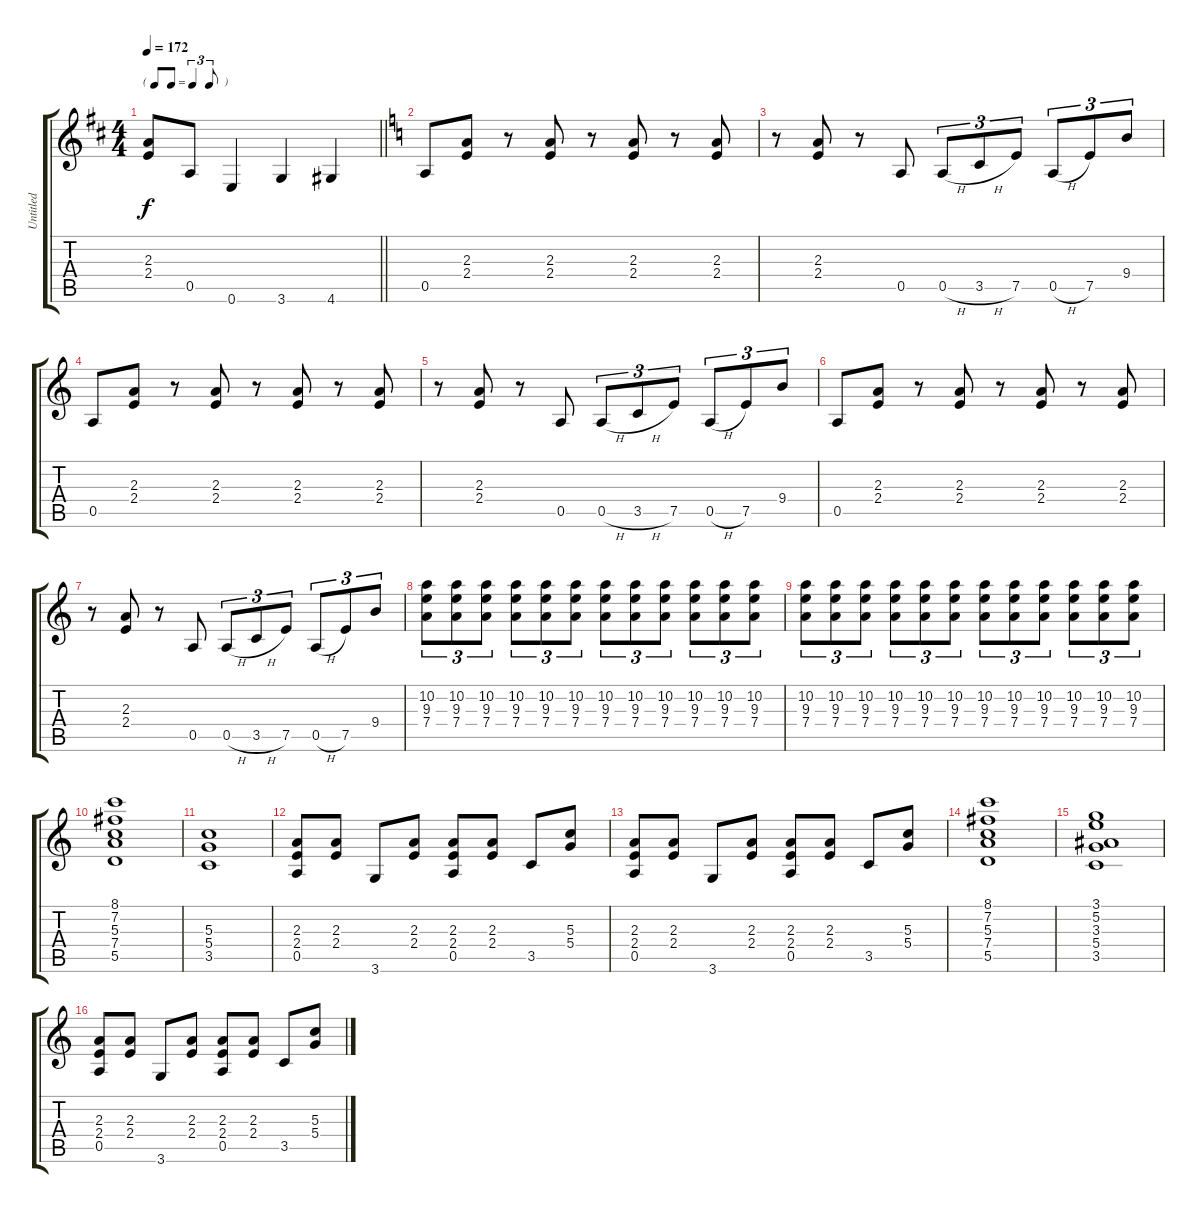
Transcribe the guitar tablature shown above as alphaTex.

\track ("Untitled" "Untitled") {instrument electricguitarclean}
\staff {score tabs}
\tuning (E4 B3 G3 D3 A2 E2) {hide}
\ts (4 4)
\tf triplet8th
\tempo 172
\clef g2
\barLineRight lightlight
\ks d
(2.3{t} 2.4{t}).8{dy f} 0.5.8 0.6.4 3.6.4 4.6.4 |
\ks c
0.5.8 (2.3 2.4).8 r.8 (2.3 2.4).8 r.8 (2.3 2.4).8 r.8 (2.3 2.4).8 |
r.8 (2.3 2.4).8 r.8 0.5.8 0.5{h}.8{tu (3 2)} 3.5{h}.8{tu (3 2)} 7.5.8{tu (3 2)} 0.5{h}.8{tu (3 2)} 7.5.8{tu (3 2)} 9.4.8{tu (3 2)} |
0.5.8 (2.3 2.4).8 r.8 (2.3 2.4).8 r.8 (2.3 2.4).8 r.8 (2.3 2.4).8 |
r.8 (2.3 2.4).8 r.8 0.5.8 0.5{h}.8{tu (3 2)} 3.5{h}.8{tu (3 2)} 7.5.8{tu (3 2)} 0.5{h}.8{tu (3 2)} 7.5.8{tu (3 2)} 9.4.8{tu (3 2)} |
0.5.8 (2.3 2.4).8 r.8 (2.3 2.4).8 r.8 (2.3 2.4).8 r.8 (2.3 2.4).8 |
r.8 (2.3 2.4).8 r.8 0.5.8 0.5{h}.8{tu (3 2)} 3.5{h}.8{tu (3 2)} 7.5.8{tu (3 2)} 0.5{h}.8{tu (3 2)} 7.5.8{tu (3 2)} 9.4.8{tu (3 2)} |
(10.2 9.3 7.4).8{tu (3 2)} (10.2 9.3 7.4).8{tu (3 2)} (10.2 9.3 7.4).8{tu (3 2)} (10.2 9.3 7.4).8{tu (3 2)} (10.2 9.3 7.4).8{tu (3 2)} (10.2 9.3 7.4).8{tu (3 2)} (10.2 9.3 7.4).8{tu (3 2)} (10.2 9.3 7.4).8{tu (3 2)} (10.2 9.3 7.4).8{tu (3 2)} (10.2 9.3 7.4).8{tu (3 2)} (10.2 9.3 7.4).8{tu (3 2)} (10.2 9.3 7.4).8{tu (3 2)} |
(10.2 9.3 7.4).8{tu (3 2)} (10.2 9.3 7.4).8{tu (3 2)} (10.2 9.3 7.4).8{tu (3 2)} (10.2 9.3 7.4).8{tu (3 2)} (10.2 9.3 7.4).8{tu (3 2)} (10.2 9.3 7.4).8{tu (3 2)} (10.2 9.3 7.4).8{tu (3 2)} (10.2 9.3 7.4).8{tu (3 2)} (10.2 9.3 7.4).8{tu (3 2)} (10.2 9.3 7.4).8{tu (3 2)} (10.2 9.3 7.4).8{tu (3 2)} (10.2 9.3 7.4).8{tu (3 2)} |
(8.1 7.2 5.3 7.4 5.5).1 |
(5.3 5.4 3.5).1 |
(2.3 2.4 0.5).8 (2.3 2.4).8 3.6.8 (2.3 2.4).8 (2.3 2.4 0.5).8 (2.3 2.4).8 3.5.8 (5.3 5.4).8 |
(2.3 2.4 0.5).8 (2.3 2.4).8 3.6.8 (2.3 2.4).8 (2.3 2.4 0.5).8 (2.3 2.4).8 3.5.8 (5.3 5.4).8 |
(8.1 7.2 5.3 7.4 5.5).1 |
(3.1 5.2 3.3 5.4 3.5).1 |
(2.3 2.4 0.5).8 (2.3 2.4).8 3.6.8 (2.3 2.4).8 (2.3 2.4 0.5).8 (2.3 2.4).8 3.5.8 (5.3 5.4).8
